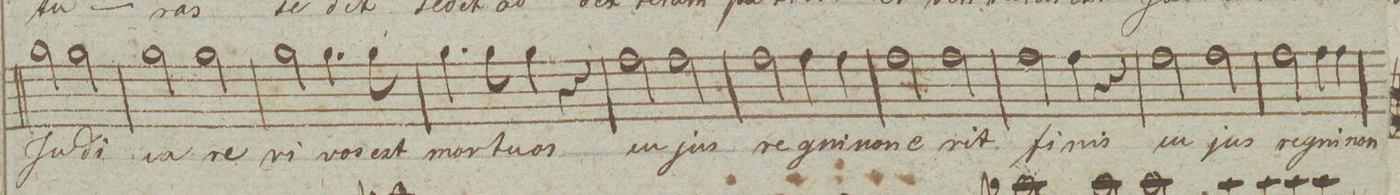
**kern	**text	**dynam
*I"Alto.	*	*
*clefC3	*	*
*k[]	*	*
*met(c|)	*	*
*M4/4	*	*
2a\	Ju-	.
2a\	-di-	.
=144	=144	=144
2a\	-ca-	.
2a\	-re	.
=145	=145	=145
2a\	vi-	.
4.a\	-vos	.
8a\	et	.
=146	=146	=146
4.a\	mor-	.
8a\	-tu-	.
4a\	-os	.
4r	.	.
=147	=147	=147
2g\	cu-	.
2g\	-jus	.
=148	=148	=148
2g\	re-	.
4g\	-gni	.
4g\	non	.
=149	=149	=149
2g\	e-	.
2g\	-rit	.
=150	=150	=150
2g\	fi-	.
4g\	-nis	.
4r	.	.
=151	=151	=151
2g\	cu-	.
2g\	-jus	.
=152	=152	=152
2g\	reg-	.
4g\	-ni	.
4g\	non	.
=153	=153	=153
*-	*-	*-
